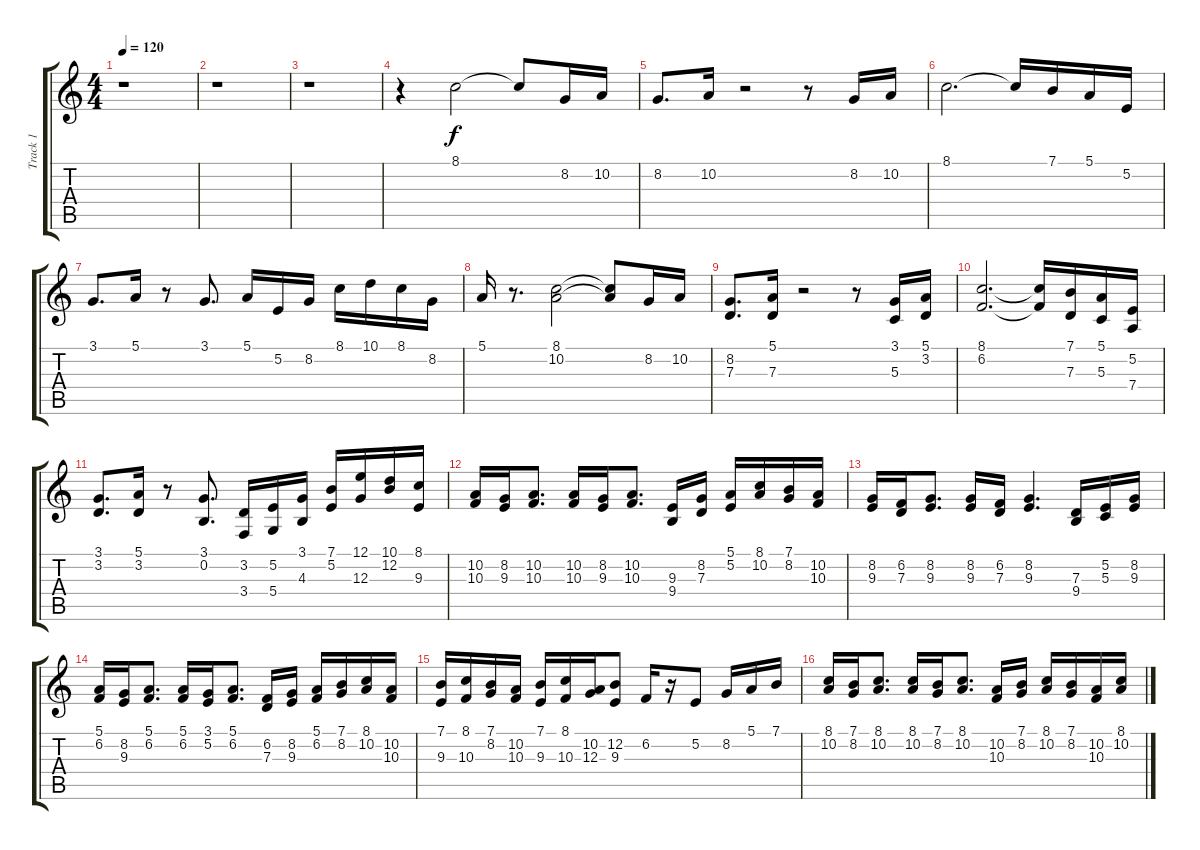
\track ("Track 1" "Track 1") {instrument lead2sawtooth}
\staff {score tabs}
\tuning (E4 B3 G3 D3 A2 E2) {hide}
\ts (4 4)
\tempo 120
\clef g2
\ks c
r.1{dy ff} |
r.1 |
r.1 |
r.4 8.1.2{dy f} 8.1{t}.8 8.2.16 10.2.16 |
8.2.8{d} 10.2.16 r.2 r.8 8.2.16 10.2.16 |
8.1.2{d} 8.1{t}.16 7.1.16 5.1.16 5.2.16 |
3.1.8{d} 5.1.16 r.8 3.1.8{d} 5.1.16 5.2.16 8.2.16 8.1.16 10.1.16 8.1.16 8.2.16 |
5.1.16 r.8{d} (8.1 10.2).2 (8.1{t} 10.2{t}).8 8.2.16 10.2.16 |
(8.2 7.3).8{d} (5.1 7.3).16 r.2 r.8 (3.1 5.3).16 (5.1 3.2).16 |
(8.1 6.2).2{d} (8.1{t} 6.2{t}).16 (7.1 7.3).16 (5.1 5.3).16 (5.2 7.4).16 |
(3.1 3.2).8{d} (5.1 3.2).16 r.8 (3.1 0.2).8{d} (3.2 3.4).16 (5.2 5.4).16 (3.1 4.3).16 (7.1 5.2).16 (12.1 12.3).16 (10.1 12.2).16 (8.1 9.3).16 |
(10.2 10.3).16 (8.2 9.3).16 (10.2 10.3).8{d} (10.2 10.3).16 (8.2 9.3).16 (10.2 10.3).8{d} (9.3 9.4).16 (8.2 7.3).16 (5.1 5.2).16 (8.1 10.2).16 (7.1 8.2).16 (10.2 10.3).16 |
(8.2 9.3).16 (6.2 7.3).16 (8.2 9.3).8{d} (8.2 9.3).16 (6.2 7.3).16 (8.2 9.3).4{d} (7.3 9.4).16 (5.2 5.3).16 (8.2 9.3).16 |
(5.1 6.2).16 (8.2 9.3).16 (5.1 6.2).8{d} (5.1 6.2).16 (3.1 5.2).16 (5.1 6.2).8{d} (6.2 7.3).16 (8.2 9.3).16 (5.1 6.2).16 (7.1 8.2).16 (8.1 10.2).16 (10.2 10.3).16 |
(7.1 9.3).16 (8.1 10.3).16 (7.1 8.2).16 (10.2 10.3).16 (7.1 9.3).16 (8.1 10.3).16 (10.2 12.3).16 (12.2 9.3).8 6.2.16 r.16 5.2.8 8.2.16 5.1.16 7.1.16 |
(8.1 10.2).16 (7.1 8.2).16 (8.1 10.2).8{d} (8.1 10.2).16 (7.1 8.2).16 (8.1 10.2).8{d} (10.2 10.3).16 (7.1 8.2).16 (8.1 10.2).16 (7.1 8.2).16 (10.2 10.3).16 (8.1 10.2).16
